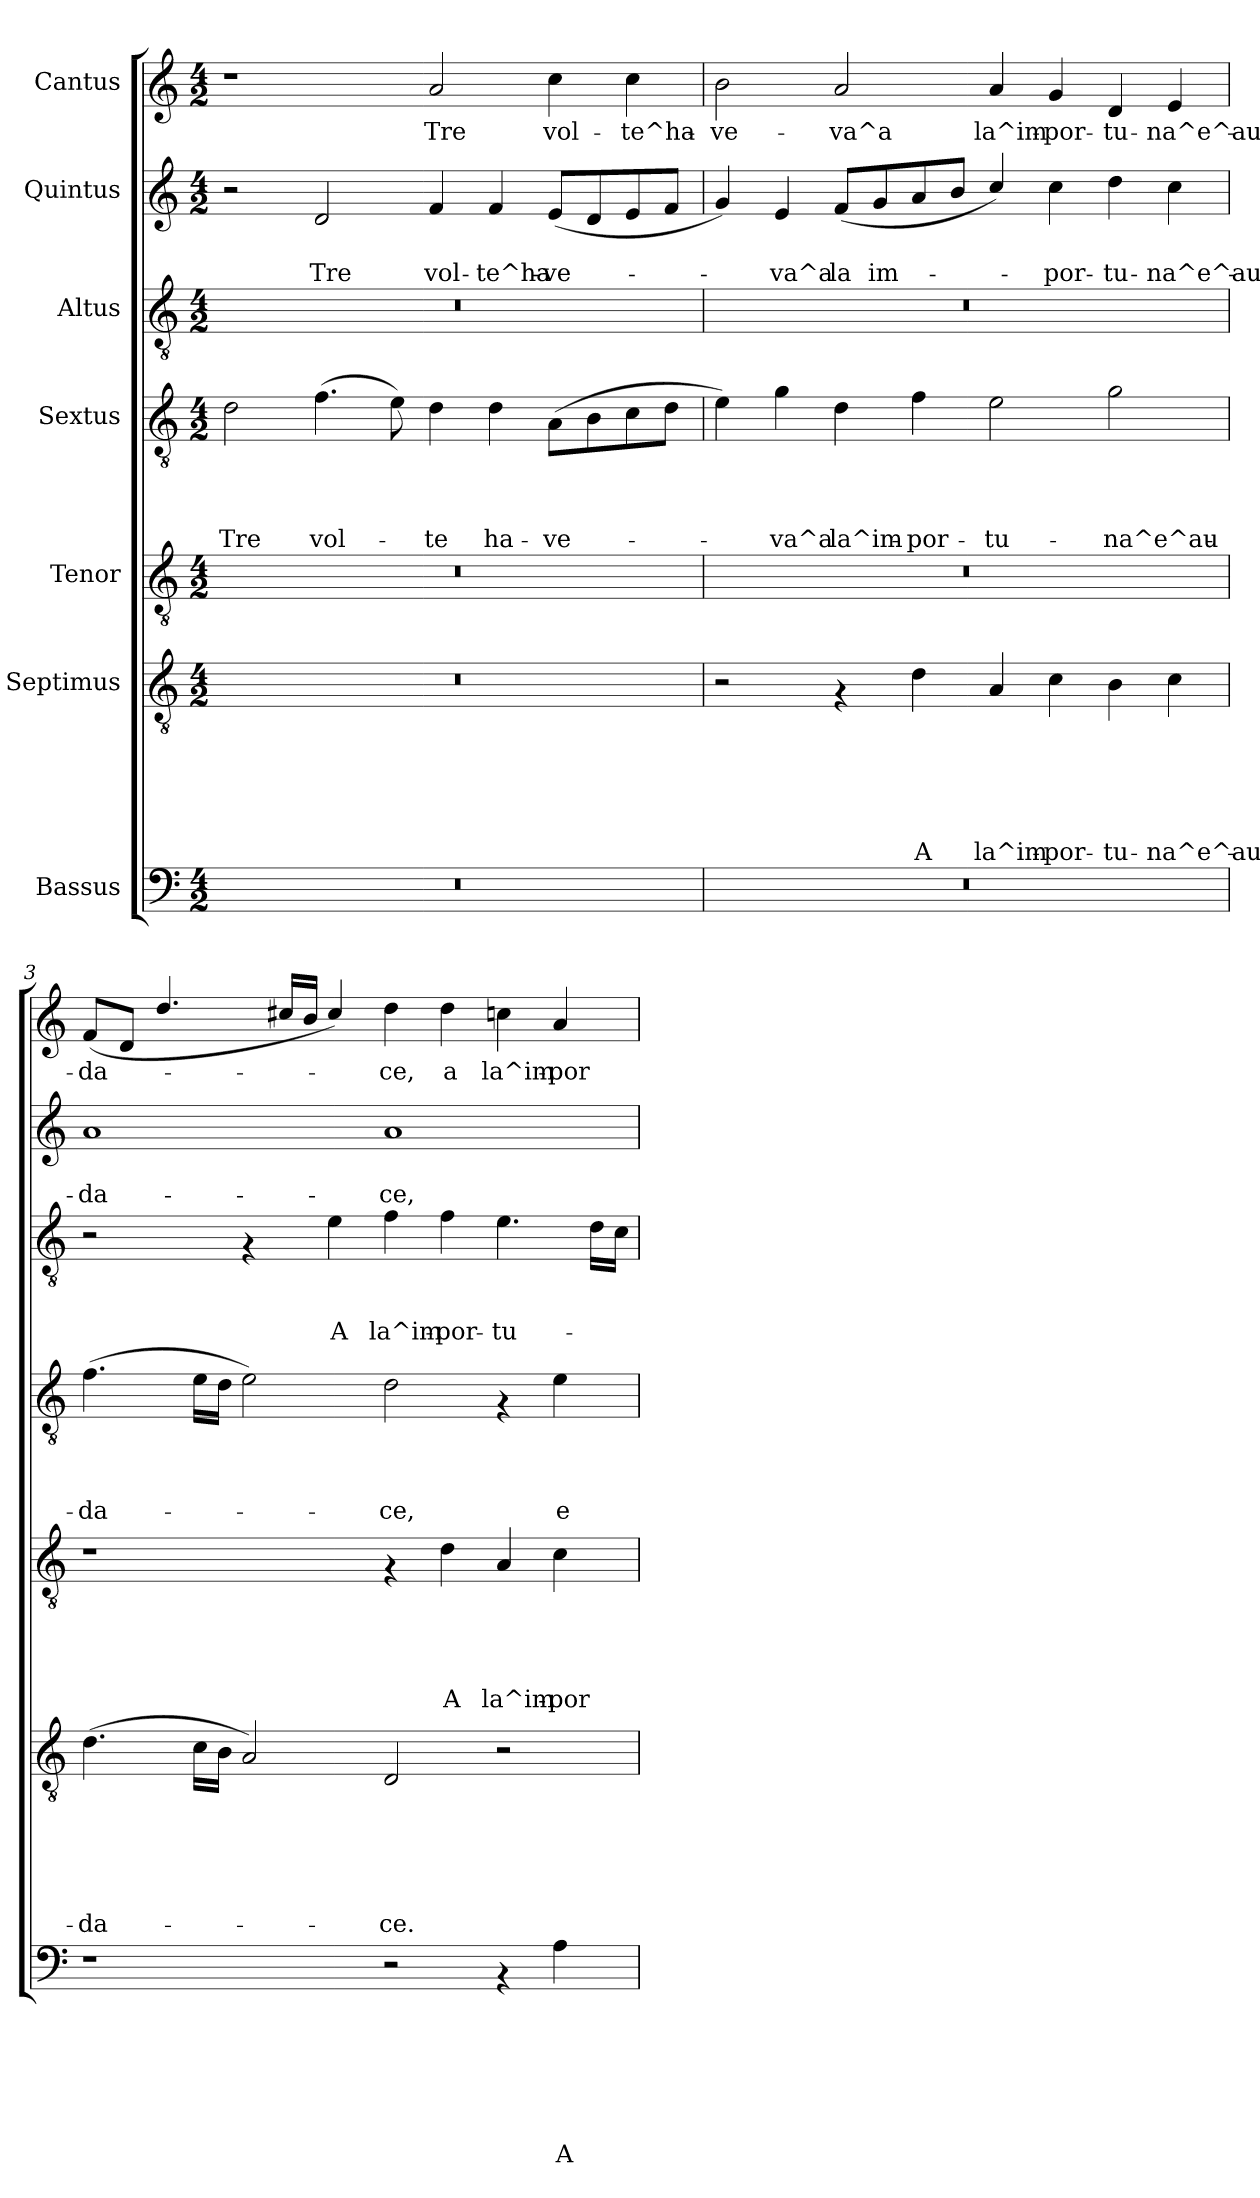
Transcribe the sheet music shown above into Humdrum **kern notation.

**kern	**text	**text	**text	**text	**text	**text	**text	**kern	**text	**text	**text	**text	**text	**text	**kern	**text	**text	**text	**text	**text	**kern	**text	**text	**text	**text	**kern	**text	**text	**text	**kern	**text	**text	**kern	**text
*part7	*part7	*part7	*part7	*part7	*part7	*part7	*part7	*part6	*part6	*part6	*part6	*part6	*part6	*part6	*part5	*part5	*part5	*part5	*part5	*part5	*part4	*part4	*part4	*part4	*part4	*part3	*part3	*part3	*part3	*part2	*part2	*part2	*part1	*part1
*staff7	*staff7	*staff7	*staff7	*staff7	*staff7	*staff7	*staff7	*staff6	*staff6	*staff6	*staff6	*staff6	*staff6	*staff6	*staff5	*staff5	*staff5	*staff5	*staff5	*staff5	*staff4	*staff4	*staff4	*staff4	*staff4	*staff3	*staff3	*staff3	*staff3	*staff2	*staff2	*staff2	*staff1	*staff1
*I"Bassus	*	*	*	*	*	*	*	*I"Septimus	*	*	*	*	*	*	*I"Tenor	*	*	*	*	*	*I"Sextus	*	*	*	*	*I"Altus	*	*	*	*I"Quintus	*	*	*I"Cantus	*
*clefF4	*	*	*	*	*	*	*	*clefGv2	*	*	*	*	*	*	*clefGv2	*	*	*	*	*	*clefGv2	*	*	*	*	*clefGv2	*	*	*	*clefG2	*	*	*clefG2	*
*k[]	*	*	*	*	*	*	*	*k[]	*	*	*	*	*	*	*k[]	*	*	*	*	*	*k[]	*	*	*	*	*k[]	*	*	*	*k[]	*	*	*k[]	*
*C:	*	*	*	*	*	*	*	*C:	*	*	*	*	*	*	*C:	*	*	*	*	*	*C:	*	*	*	*	*C:	*	*	*	*C:	*	*	*C:	*
*M4/2	*	*	*	*	*	*	*	*M4/2	*	*	*	*	*	*	*M4/2	*	*	*	*	*	*M4/2	*	*	*	*	*M4/2	*	*	*	*M4/2	*	*	*M4/2	*
=1	=1	=1	=1	=1	=1	=1	=1	=1	=1	=1	=1	=1	=1	=1	=1	=1	=1	=1	=1	=1	=1	=1	=1	=1	=1	=1	=1	=1	=1	=1	=1	=1	=1	=1
!	!	!	!	!	!	!	!	!	!	!	!	!	!	!	!	!	!	!	!	!	!	!	!	!	!LO:LY:b	!	!	!	!	!	!	!	!	!
0r	.	.	.	.	.	.	.	0r	.	.	.	.	.	.	0r	.	.	.	.	.	2d\	.	.	.	Tre	0r	.	.	.	2r	.	.	1r	.
!	!	!	!	!	!	!	!	!	!	!	!	!	!	!	!	!	!	!	!	!	!	!	!	!	!LO:LY:b	!	!	!	!	!	!	!LO:LY:b	!	!
.	.	.	.	.	.	.	.	.	.	.	.	.	.	.	.	.	.	.	.	.	(>4.f\	.	.	.	vol-	.	.	.	.	2d/	.	Tre	.	.
.	.	.	.	.	.	.	.	.	.	.	.	.	.	.	.	.	.	.	.	.	8e\)	.	.	.	.	.	.	.	.	.	.	.	.	.
!	!	!	!	!	!	!	!	!	!	!	!	!	!	!	!	!	!	!	!	!	!	!	!	!	!LO:LY:b	!	!	!	!	!	!	!LO:LY:b	!	!LO:LY:b
.	.	.	.	.	.	.	.	.	.	.	.	.	.	.	.	.	.	.	.	.	4d\	.	.	.	-te	.	.	.	.	4f/	.	vol-	2a/	Tre
!	!	!	!	!	!	!	!	!	!	!	!	!	!	!	!	!	!	!	!	!	!	!	!	!	!LO:LY:b	!	!	!	!	!	!	!LO:LY:b	!	!
.	.	.	.	.	.	.	.	.	.	.	.	.	.	.	.	.	.	.	.	.	4d\	.	.	.	ha-	.	.	.	.	4f/	.	-te^ha-	.	.
!	!	!	!	!	!	!	!	!	!	!	!	!	!	!	!	!	!	!	!	!	!	!	!	!	!LO:LY:b	!	!	!	!	!	!	!LO:LY:b	!	!LO:LY:b
.	.	.	.	.	.	.	.	.	.	.	.	.	.	.	.	.	.	.	.	.	(>8A\L	.	.	.	-ve-	.	.	.	.	(<8e/L	.	-ve-	4cc\	vol-
.	.	.	.	.	.	.	.	.	.	.	.	.	.	.	.	.	.	.	.	.	8B\	.	.	.	.	.	.	.	.	8d/	.	.	.	.
!	!	!	!	!	!	!	!	!	!	!	!	!	!	!	!	!	!	!	!	!	!	!	!	!	!	!	!	!	!	!	!	!	!	!LO:LY:b
.	.	.	.	.	.	.	.	.	.	.	.	.	.	.	.	.	.	.	.	.	8c\	.	.	.	.	.	.	.	.	8e/	.	.	4cc\	-te^ha-
.	.	.	.	.	.	.	.	.	.	.	.	.	.	.	.	.	.	.	.	.	8d\J	.	.	.	.	.	.	.	.	8f/J	.	.	.	.
=2	=2	=2	=2	=2	=2	=2	=2	=2	=2	=2	=2	=2	=2	=2	=2	=2	=2	=2	=2	=2	=2	=2	=2	=2	=2	=2	=2	=2	=2	=2	=2	=2	=2	=2
!	!	!	!	!	!	!	!	!	!	!	!	!	!	!	!	!	!	!	!	!	!	!	!	!	!	!	!	!	!	!	!	!	!	!LO:LY:b
0r	.	.	.	.	.	.	.	2r	.	.	.	.	.	.	0r	.	.	.	.	.	4e\)	.	.	.	.	0r	.	.	.	4g/)	.	.	2b\	-ve-
!	!	!	!	!	!	!	!	!	!	!	!	!	!	!	!	!	!	!	!	!	!	!	!	!	!LO:LY:b	!	!	!	!	!	!	!LO:LY:b	!	!
.	.	.	.	.	.	.	.	.	.	.	.	.	.	.	.	.	.	.	.	.	4g\	.	.	.	-va^a	.	.	.	.	4e/	.	-va^a	.	.
!	!	!	!	!	!	!	!	!	!	!	!	!	!	!	!	!	!	!	!	!	!	!	!	!	!LO:LY:b	!	!	!	!	!	!	!LO:LY:b	!	!LO:LY:b
.	.	.	.	.	.	.	.	4rF	.	.	.	.	.	.	.	.	.	.	.	.	4d\	.	.	.	la^im-	.	.	.	.	(<8f/L	.	la	2a/	-va^a
!	!	!	!	!	!	!	!	!	!	!	!	!	!	!	!	!	!	!	!	!	!	!	!	!	!	!	!	!	!	!	!	!LO:LY:b	!	!
.	.	.	.	.	.	.	.	.	.	.	.	.	.	.	.	.	.	.	.	.	.	.	.	.	.	.	.	.	.	8g/	.	im-	.	.
!	!	!	!	!	!	!	!	!	!	!	!	!	!	!LO:LY:b	!	!	!	!	!	!	!	!	!	!	!LO:LY:b	!	!	!	!	!	!	!	!	!
.	.	.	.	.	.	.	.	4d\	.	.	.	.	.	A	.	.	.	.	.	.	4f\	.	.	.	-por-	.	.	.	.	8a/	.	.	.	.
.	.	.	.	.	.	.	.	.	.	.	.	.	.	.	.	.	.	.	.	.	.	.	.	.	.	.	.	.	.	8b/J	.	.	.	.
!	!	!	!	!	!	!	!	!	!	!	!	!	!	!LO:LY:b	!	!	!	!	!	!	!	!	!	!	!LO:LY:b	!	!	!	!	!	!	!	!	!LO:LY:b
.	.	.	.	.	.	.	.	4A/	.	.	.	.	.	la^im-	.	.	.	.	.	.	2e\	.	.	.	-tu-	.	.	.	.	4cc/)	.	.	4a/	la^im-
!	!	!	!	!	!	!	!	!	!	!	!	!	!	!LO:LY:b	!	!	!	!	!	!	!	!	!	!	!	!	!	!	!	!	!	!LO:LY:b	!	!LO:LY:b
.	.	.	.	.	.	.	.	4c\	.	.	.	.	.	-por-	.	.	.	.	.	.	.	.	.	.	.	.	.	.	.	4cc\	.	-por-	4g/	-por-
!	!	!	!	!	!	!	!	!	!	!	!	!	!	!LO:LY:b	!	!	!	!	!	!	!	!	!	!	!LO:LY:b	!	!	!	!	!	!	!LO:LY:b	!	!LO:LY:b
.	.	.	.	.	.	.	.	4B\	.	.	.	.	.	-tu-	.	.	.	.	.	.	2g\	.	.	.	-na^e^au-	.	.	.	.	4dd\	.	-tu-	4d/	-tu-
!	!	!	!	!	!	!	!	!	!	!	!	!	!	!LO:LY:b	!	!	!	!	!	!	!	!	!	!	!	!	!	!	!	!	!	!LO:LY:b	!	!LO:LY:b
.	.	.	.	.	.	.	.	4c\	.	.	.	.	.	-na^e^au-	.	.	.	.	.	.	.	.	.	.	.	.	.	.	.	4cc\	.	-na^e^au-	4e/	-na^e^au-
!!LO:PB:g=z
=3	=3	=3	=3	=3	=3	=3	=3	=3	=3	=3	=3	=3	=3	=3	=3	=3	=3	=3	=3	=3	=3	=3	=3	=3	=3	=3	=3	=3	=3	=3	=3	=3	=3	=3
!	!	!	!	!	!	!	!	!	!	!	!	!	!	!LO:LY:b	!	!	!	!	!	!	!	!	!	!	!LO:LY:b	!	!	!	!	!	!	!LO:LY:b	!	!LO:LY:b
1r	.	.	.	.	.	.	.	(>4.d\	.	.	.	.	.	-da-	1r	.	.	.	.	.	(>4.f\	.	.	.	-da-	2r	.	.	.	1a	.	-da-	(<8f/L	-da-
.	.	.	.	.	.	.	.	.	.	.	.	.	.	.	.	.	.	.	.	.	.	.	.	.	.	.	.	.	.	.	.	.	8d/J	.
.	.	.	.	.	.	.	.	.	.	.	.	.	.	.	.	.	.	.	.	.	.	.	.	.	.	.	.	.	.	.	.	.	4.dd/	.
.	.	.	.	.	.	.	.	16c\LL	.	.	.	.	.	.	.	.	.	.	.	.	16e\LL	.	.	.	.	.	.	.	.	.	.	.	.	.
.	.	.	.	.	.	.	.	16B\JJ	.	.	.	.	.	.	.	.	.	.	.	.	16d\JJ	.	.	.	.	.	.	.	.	.	.	.	.	.
.	.	.	.	.	.	.	.	2A/)	.	.	.	.	.	.	.	.	.	.	.	.	2e\)	.	.	.	.	4rF	.	.	.	.	.	.	.	.
.	.	.	.	.	.	.	.	.	.	.	.	.	.	.	.	.	.	.	.	.	.	.	.	.	.	.	.	.	.	.	.	.	16cc#X/LL	.
.	.	.	.	.	.	.	.	.	.	.	.	.	.	.	.	.	.	.	.	.	.	.	.	.	.	.	.	.	.	.	.	.	16b/JJ	.
!	!	!	!	!	!	!	!	!	!	!	!	!	!	!	!	!	!	!	!	!	!	!	!	!	!	!	!	!	!LO:LY:b	!	!	!	!	!
.	.	.	.	.	.	.	.	.	.	.	.	.	.	.	.	.	.	.	.	.	.	.	.	.	.	4e\	.	.	A	.	.	.	4cc#/)	.
!	!	!	!	!	!	!	!	!	!	!	!	!	!	!LO:LY:b	!	!	!	!	!	!	!	!	!	!	!LO:LY:b	!	!	!	!LO:LY:b	!	!	!LO:LY:b	!	!LO:LY:b
2r	.	.	.	.	.	.	.	2D/	.	.	.	.	.	-ce.	4rF	.	.	.	.	.	2d\	.	.	.	-ce,	4f\	.	.	la^im-	1a	.	-ce,	4dd\	-ce,
!	!	!	!	!	!	!	!	!	!	!	!	!	!	!	!	!	!	!	!	!LO:LY:b	!	!	!	!	!	!	!	!	!LO:LY:b	!	!	!	!	!LO:LY:b
.	.	.	.	.	.	.	.	.	.	.	.	.	.	.	4d\	.	.	.	.	A	.	.	.	.	.	4f\	.	.	-por-	.	.	.	4dd\	a
!	!	!	!	!	!	!	!	!	!	!	!	!	!	!	!	!	!	!	!	!LO:LY:b	!	!	!	!	!	!	!	!	!LO:LY:b	!	!	!	!	!LO:LY:b
4rAA	.	.	.	.	.	.	.	2r	.	.	.	.	.	.	4A/	.	.	.	.	la^im-	4rF	.	.	.	.	4.e\	.	.	-tu-	.	.	.	4ccn\	la^im-
!	!	!	!	!	!	!	!LO:LY:b	!	!	!	!	!	!	!	!	!	!	!	!	!LO:LY:b	!	!	!	!	!LO:LY:b	!	!	!	!	!	!	!	!	!LO:LY:b
4A\	.	.	.	.	.	.	A	.	.	.	.	.	.	.	4c\	.	.	.	.	-por-	4e\	.	.	.	e	.	.	.	.	.	.	.	4a/	-por-
.	.	.	.	.	.	.	.	.	.	.	.	.	.	.	.	.	.	.	.	.	.	.	.	.	.	16d\LL	.	.	.	.	.	.	.	.
.	.	.	.	.	.	.	.	.	.	.	.	.	.	.	.	.	.	.	.	.	.	.	.	.	.	16c\JJ	.	.	.	.	.	.	.	.
=	=	=	=	=	=	=	=	=	=	=	=	=	=	=	=	=	=	=	=	=	=	=	=	=	=	=	=	=	=	=	=	=	=	=
*-	*-	*-	*-	*-	*-	*-	*-	*-	*-	*-	*-	*-	*-	*-	*-	*-	*-	*-	*-	*-	*-	*-	*-	*-	*-	*-	*-	*-	*-	*-	*-	*-	*-	*-
